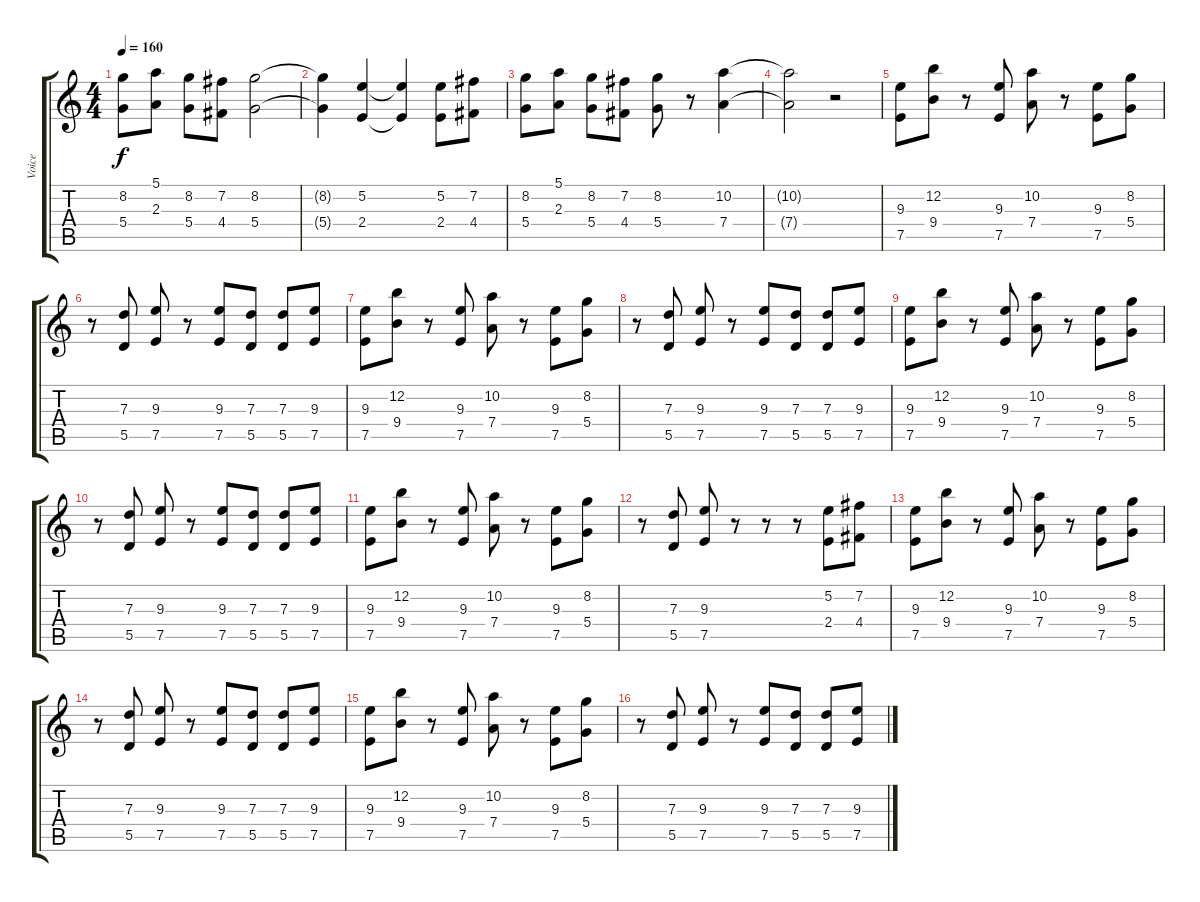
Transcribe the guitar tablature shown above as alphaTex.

\track ("Voice" "Voice") {instrument contrabass}
\staff {score tabs}
\tuning (E4 B3 G3 D3 A2 E2) {hide}
\ts (4 4)
\tempo 160
\clef g2
\ks c
(8.2 5.4).8{dy f} (5.1 2.3).8 (8.2 5.4).8 (7.2 4.4).8 (8.2 5.4).2 |
(8.2{t} 5.4{t}).4 (5.2 2.4).4 (5.2{t} 2.4{t}).4 (5.2 2.4).8 (7.2 4.4).8 |
(8.2 5.4).8 (5.1 2.3).8 (8.2 5.4).8 (7.2 4.4).8 (8.2 5.4).8 r.8 (10.2 7.4).4 |
(10.2{t} 7.4{t}).2 r.2 |
(9.3 7.5).8 (12.2 9.4).8 r.8 (9.3 7.5).8 (10.2 7.4).8 r.8 (9.3 7.5).8 (8.2 5.4).8 |
r.8 (7.3 5.5).8 (9.3 7.5).8 r.8 (9.3 7.5).8 (7.3 5.5).8 (7.3 5.5).8 (9.3 7.5).8 |
(9.3 7.5).8 (12.2 9.4).8 r.8 (9.3 7.5).8 (10.2 7.4).8 r.8 (9.3 7.5).8 (8.2 5.4).8 |
r.8 (7.3 5.5).8 (9.3 7.5).8 r.8 (9.3 7.5).8 (7.3 5.5).8 (7.3 5.5).8 (9.3 7.5).8 |
(9.3 7.5).8 (12.2 9.4).8 r.8 (9.3 7.5).8 (10.2 7.4).8 r.8 (9.3 7.5).8 (8.2 5.4).8 |
r.8 (7.3 5.5).8 (9.3 7.5).8 r.8 (9.3 7.5).8 (7.3 5.5).8 (7.3 5.5).8 (9.3 7.5).8 |
(9.3 7.5).8 (12.2 9.4).8 r.8 (9.3 7.5).8 (10.2 7.4).8 r.8 (9.3 7.5).8 (8.2 5.4).8 |
r.8 (7.3 5.5).8 (9.3 7.5).8 r.8 r.8 r.8 (5.2 2.4).8 (7.2 4.4).8 |
(9.3 7.5).8 (12.2 9.4).8 r.8 (9.3 7.5).8 (10.2 7.4).8 r.8 (9.3 7.5).8 (8.2 5.4).8 |
r.8 (7.3 5.5).8 (9.3 7.5).8 r.8 (9.3 7.5).8 (7.3 5.5).8 (7.3 5.5).8 (9.3 7.5).8 |
(9.3 7.5).8 (12.2 9.4).8 r.8 (9.3 7.5).8 (10.2 7.4).8 r.8 (9.3 7.5).8 (8.2 5.4).8 |
r.8 (7.3 5.5).8 (9.3 7.5).8 r.8 (9.3 7.5).8 (7.3 5.5).8 (7.3 5.5).8 (9.3 7.5).8
